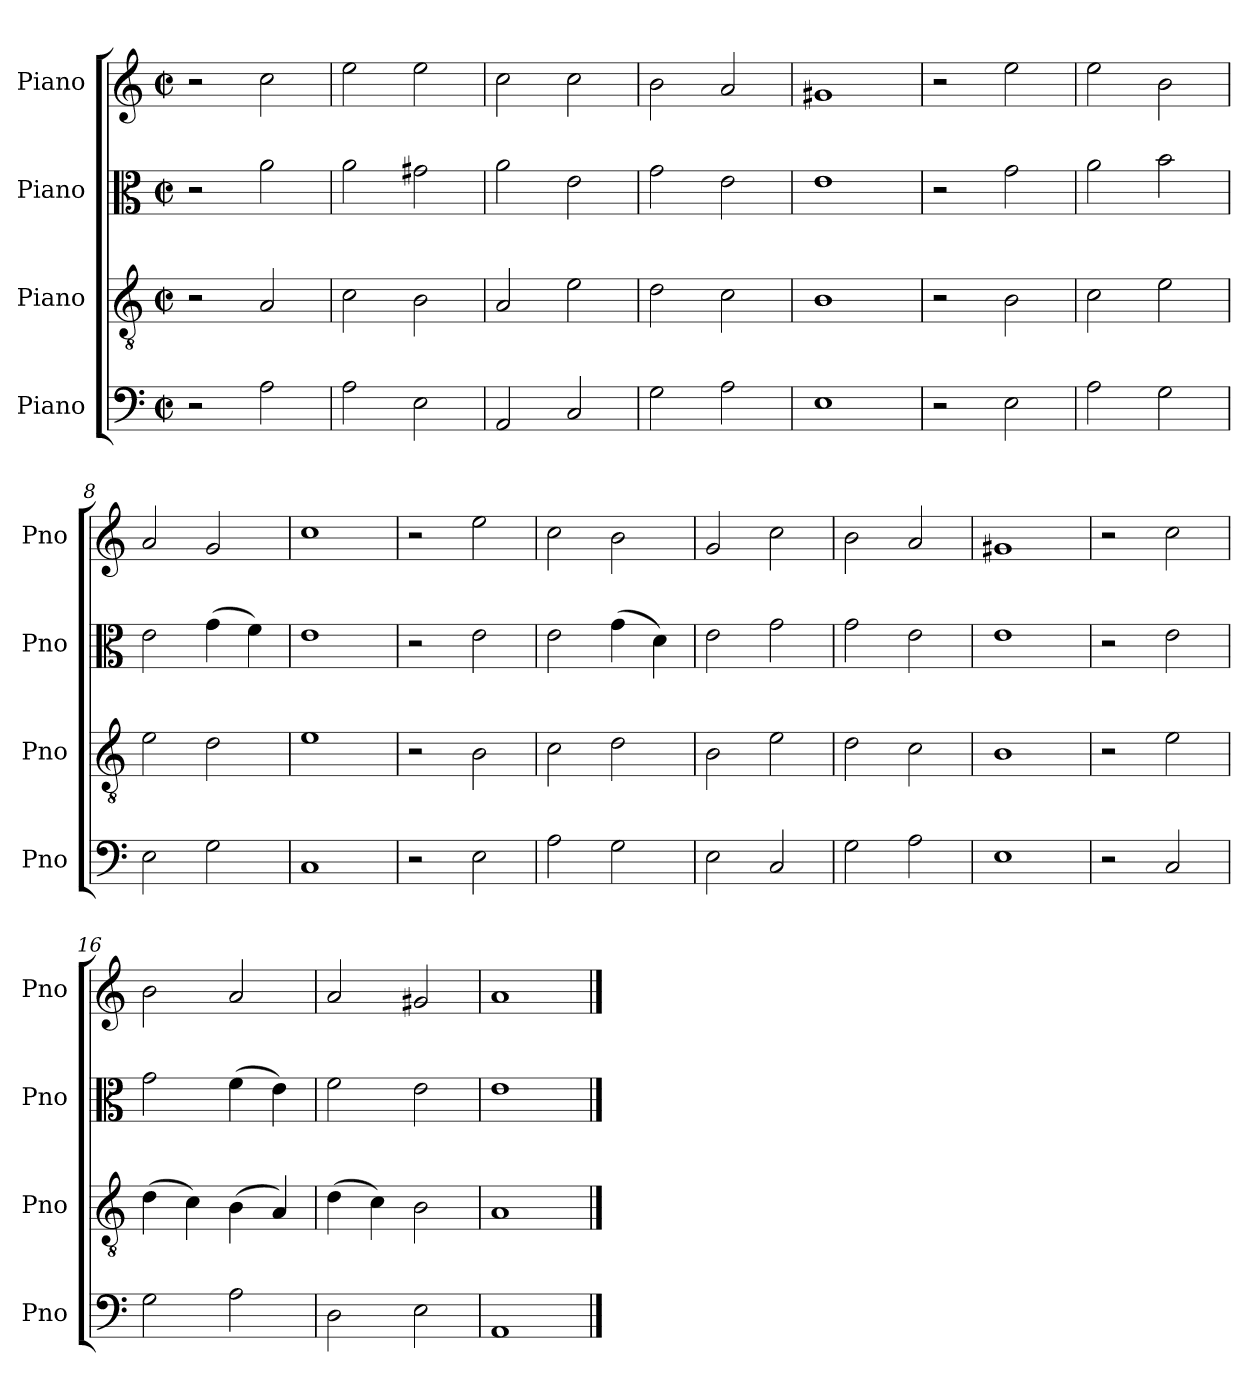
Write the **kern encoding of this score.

**kern	**kern	**kern	**kern
*part4	*part3	*part2	*part1
*staff4	*staff3	*staff2	*staff1
*I"Piano	*I"Piano	*I"Piano	*I"Piano
*I'Pno	*I'Pno	*I'Pno	*I'Pno
*clefF4	*clefGv2	*clefC3	*clefG2
*k[]	*k[]	*k[]	*k[]
*M2/2	*M2/2	*M2/2	*M2/2
*met(c|)	*met(c|)	*met(c|)	*met(c|)
=1	=1	=1	=1
2r	2r	2r	2r
*	*	*	*MM200
2A\	2A/	2a\	2cc\
=2	=2	=2	=2
2A\	2c\	2a\	2ee\
2E\	2B\	2g#X\	2ee\
=3	=3	=3	=3
2AA/	2A/	2a\	2cc\
2C/	2e\	2e\	2cc\
=4	=4	=4	=4
2G\	2d\	2g\	2b\
2A\	2c\	2e\	2a/
=5	=5	=5	=5
1E	1B	1e	1g#X
=6	=6	=6	=6
2r	2r	2r	2r
2E\	2B\	2g\	2ee\
=7	=7	=7	=7
2A\	2c\	2a\	2ee\
2G\	2e\	2b\	2b\
=8	=8	=8	=8
2E\	2e\	2e\	2a/
2G\	2d\	(>4g\	2g/
.	.	4f\)	.
=9	=9	=9	=9
1C	1e	1e	1cc
=10	=10	=10	=10
2r	2r	2r	2r
2E\	2B\	2e\	2ee\
=11	=11	=11	=11
2A\	2c\	2e\	2cc\
2G\	2d\	(>4g\	2b\
.	.	4d\)	.
=12	=12	=12	=12
2E\	2B\	2e\	2g/
2C/	2e\	2g\	2cc\
!!LO:LB:g=z
=13	=13	=13	=13
2G\	2d\	2g\	2b\
2A\	2c\	2e\	2a/
=14	=14	=14	=14
1E	1B	1e	1g#X
=15	=15	=15	=15
2r	2r	2r	2r
2C/	2e\	2e\	2cc\
=16	=16	=16	=16
2G\	(>4d\	2g\	2b\
.	4c\)	.	.
2A\	(>4B\	(>4f\	2a/
.	4A/)	4e\)	.
=17	=17	=17	=17
2D\	(>4d\	2f\	2a/
.	4c\)	.	.
2E\	2B\	2e\	2g#X/
=18	=18	=18	=18
1AA	1A	1e	1a
==	==	==	==
*-	*-	*-	*-
